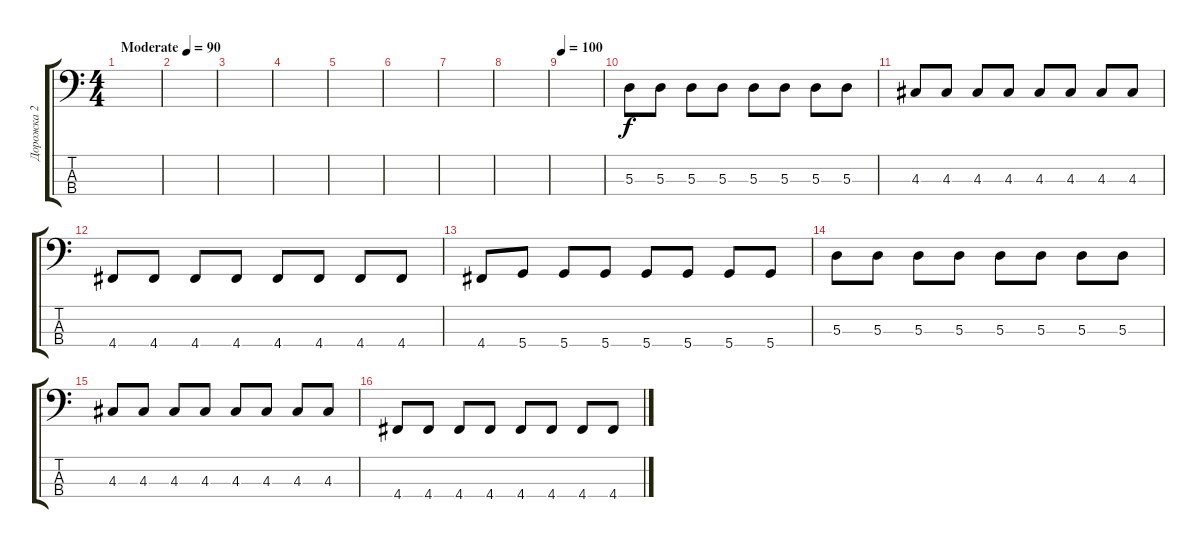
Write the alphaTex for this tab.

\track ("Дорожка 2" "Дорожка 2") {instrument electricbasspick}
\staff {score tabs}
\tuning (G2 D2 A1 D1) {hide}
\ts (4 4)
\tempo (90 "Moderate")
\clef f4
\ks c
|
|
|
|
|
|
|
|
\tempo 100
|
5.3.8 5.3.8 5.3.8 5.3.8 5.3.8 5.3.8 5.3.8 5.3.8 |
4.3.8 4.3.8 4.3.8 4.3.8 4.3.8 4.3.8 4.3.8 4.3.8 |
4.4.8 4.4.8 4.4.8 4.4.8 4.4.8 4.4.8 4.4.8 4.4.8 |
4.4.8 5.4.8 5.4.8 5.4.8 5.4.8 5.4.8 5.4.8 5.4.8 |
5.3.8 5.3.8 5.3.8 5.3.8 5.3.8 5.3.8 5.3.8 5.3.8 |
4.3.8 4.3.8 4.3.8 4.3.8 4.3.8 4.3.8 4.3.8 4.3.8 |
4.4.8 4.4.8 4.4.8 4.4.8 4.4.8 4.4.8 4.4.8 4.4.8
